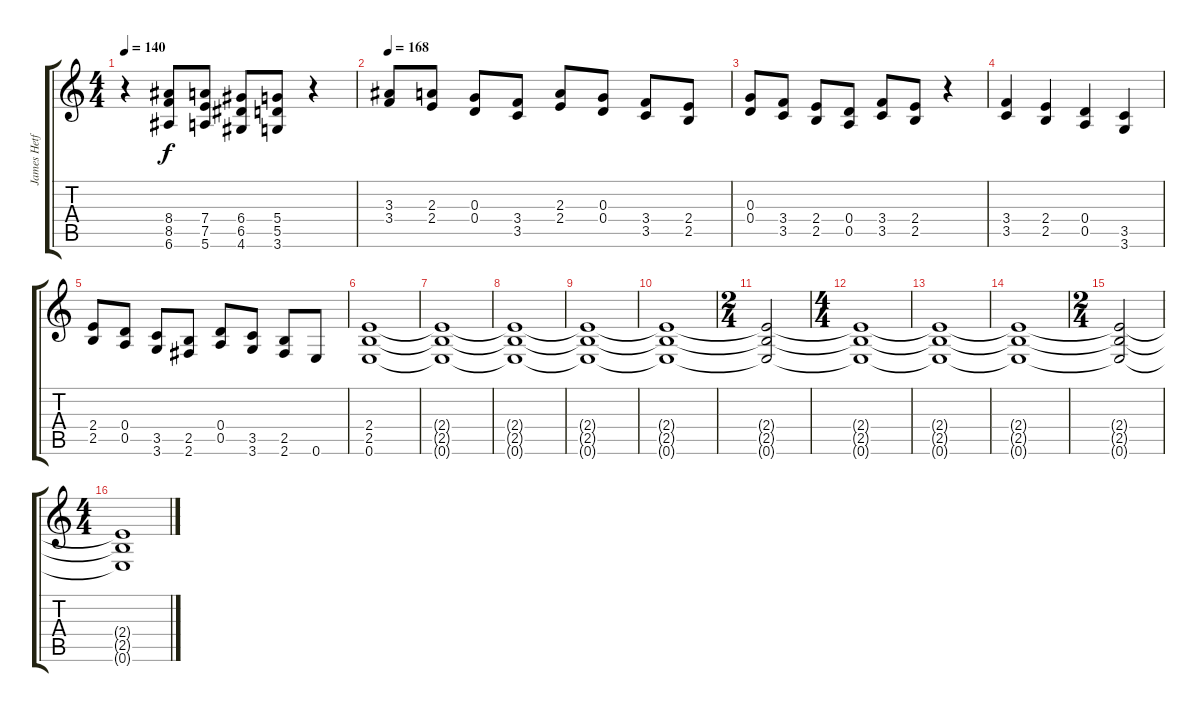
\track ("James Hetfield Distortion" "James Hetf") {instrument distortionguitar}
\staff {score tabs}
\tuning (E4 B3 G3 D3 A2 E2) {hide}
\ts (4 4)
\tempo 140
\clef g2
\ks c
r.4{dy f} (8.4 8.5 6.6).8 (7.4 7.5 5.6).8 (6.4 6.5 4.6).8 (5.4 5.5 3.6).8 r.4 |
\tempo 168
(3.3 3.4).8 (2.3 2.4).8 (0.3 0.4).8 (3.4 3.5).8 (2.3 2.4).8 (0.3 0.4).8 (3.4 3.5).8 (2.4 2.5).8 |
(0.3 0.4).8 (3.4 3.5).8 (2.4 2.5).8 (0.4 0.5).8 (3.4 3.5).8 (2.4 2.5).8 r.4 |
(3.4 3.5).4 (2.4 2.5).4 (0.4 0.5).4 (3.5 3.6).4 |
(2.4 2.5).8 (0.4 0.5).8 (3.5 3.6).8 (2.5 2.6).8 (0.4 0.5).8 (3.5 3.6).8 (2.5 2.6).8 0.6.8 |
(2.4 2.5 0.6).1{volume 14} |
(2.4{t} 2.5{t} 0.6{t}).1 |
(2.4{t} 2.5{t} 0.6{t}).1{volume 12} |
(2.4{t} 2.5{t} 0.6{t}).1 |
(2.4{t} 2.5{t} 0.6{t}).1{volume 10} |
\ts (2 4)
(2.4{t} 2.5{t} 0.6{t}).2 |
\ts (4 4)
(2.4{t} 2.5{t} 0.6{t}).1{volume 8} |
(2.4{t} 2.5{t} 0.6{t}).1 |
(2.4{t} 2.5{t} 0.6{t}).1{volume 6} |
\ts (2 4)
(2.4{t} 2.5{t} 0.6{t}).2 |
\ts (4 4)
(2.4{t} 2.5{t} 0.6{t}).1
